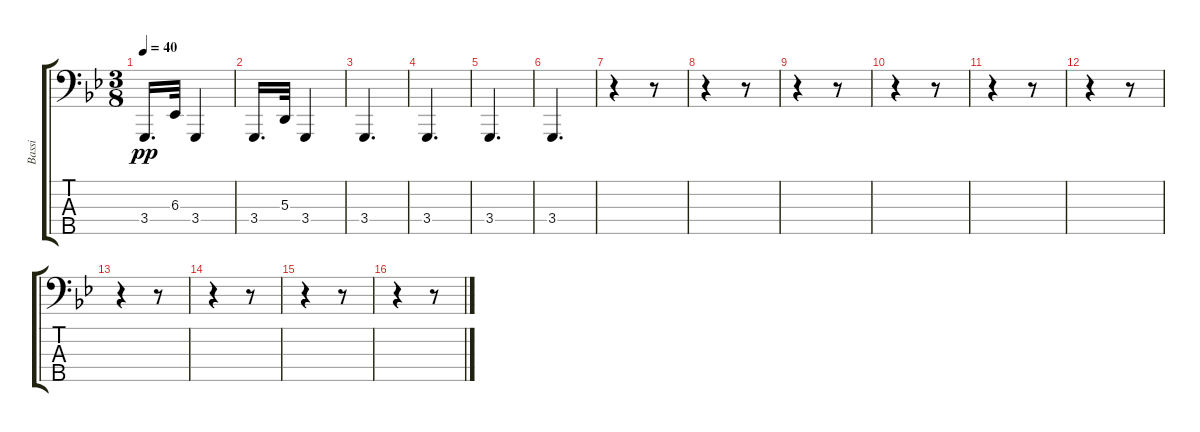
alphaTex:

\track ("Bassi" "Bassi") {instrument cello}
\staff {score tabs}
\tuning (G2 D2 A1 E1 B0) {hide}
\ts (3 8)
\tempo 40
\clef f4
\ks bb
3.4.16{d dy pp} 6.3.32 3.4.4 |
3.4.16{d} 5.3.32 3.4.4 |
3.4.4{d} |
3.4.4{d} |
3.4.4{d} |
3.4.4{d} |
r.4 r.8 |
r.4 r.8 |
r.4 r.8 |
r.4 r.8 |
r.4 r.8 |
r.4 r.8 |
r.4 r.8 |
r.4 r.8 |
r.4 r.8 |
r.4 r.8
